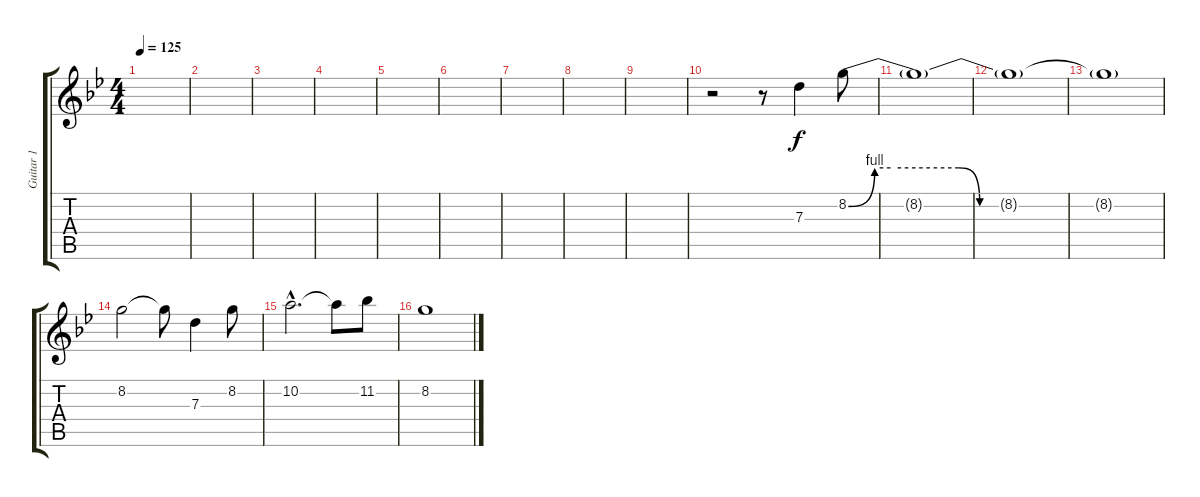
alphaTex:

\track ("Guitar 1" "Guitar 1") {instrument distortionguitar}
\staff {score tabs}
\tuning (E4 B3 G3 D3 A2 E2) {hide}
\ts (4 4)
\tempo 125
\clef g2
\ks bb
|
|
|
|
|
|
|
|
|
r.2 r.8 7.3.4 8.2{be (custom 0 0 5 4 8 4 21 4 25 0 35 0 60 0)}.8 |
8.2{t}.1 |
8.2{t}.1 |
8.2{t}.1 |
8.2.2 8.2{t}.8 7.3.4 8.2.8 |
10.2{hac}.2{d} 10.2{t}.8 11.2.8 |
8.2.1
